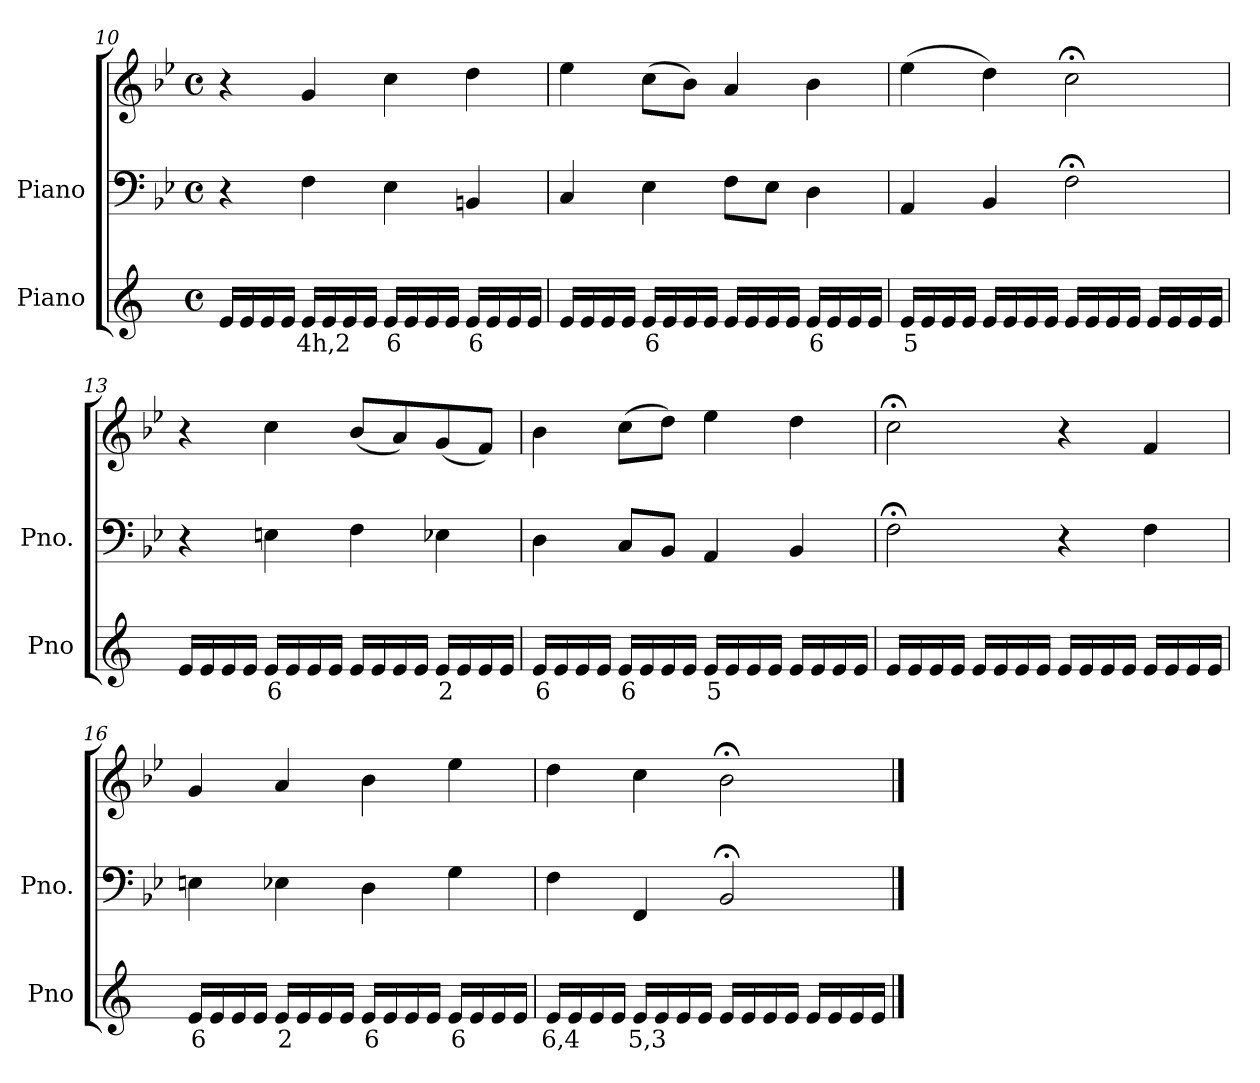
**kern	**text	**kern	**kern
*part2	*part2	*part1	*part1
*staff3	*staff3	*staff2	*staff1
*I"Piano	*	*I"Piano	*
*I'Pno	*	*I'Pno.	*
*clefG2	*	*clefF4	*clefG2
*k[]	*	*k[b-e-]	*k[b-e-]
*M4/4	*	*M4/4	*M4/4
*met(c)	*	*met(c)	*met(c)
=10	=10	=10	=10
16e/LL	.	4r	4r
16e/	.	.	.
16e/	.	.	.
16e/JJ	.	.	.
!	!LO:LY:b	!	!
16e/LL	4h,2	4F\	4g/
16e/	.	.	.
16e/	.	.	.
16e/JJ	.	.	.
!	!LO:LY:b	!	!
16e/LL	6	4E-\	4cc\
16e/	.	.	.
16e/	.	.	.
16e/JJ	.	.	.
!	!LO:LY:b	!	!
16e/LL	6	4BBn/	4dd\
16e/	.	.	.
16e/	.	.	.
16e/JJ	.	.	.
=11	=11	=11	=11
16e/LL	.	4C/	4ee-\
16e/	.	.	.
16e/	.	.	.
16e/JJ	.	.	.
!	!LO:LY:b	!	!
16e/LL	6	4E-\	(>8cc\L
16e/	.	.	.
16e/	.	.	8b-\J)
16e/JJ	.	.	.
16e/LL	.	8F\L	4a/
16e/	.	.	.
!	!LO:LY:b	!	!
16e/	_	8E-\J	.
16e/JJ	.	.	.
!	!LO:LY:b	!	!
16e/LL	6	4D\	4b-\
16e/	.	.	.
16e/	.	.	.
16e/JJ	.	.	.
=12	=12	=12	=12
!	!LO:LY:b	!	!
16e/LL	5	4AA/	(>4ee-\
16e/	.	.	.
16e/	.	.	.
16e/JJ	.	.	.
16e/LL	.	4BB-/	4dd\)
16e/	.	.	.
16e/	.	.	.
16e/JJ	.	.	.
16e/LL	.	2F;<\	2cc;<\
16e/	.	.	.
16e/	.	.	.
16e/JJ	.	.	.
16e/LL	.	.	.
16e/	.	.	.
16e/	.	.	.
16e/JJ	.	.	.
=13	=13	=13	=13
16e/LL	.	4r	4r
16e/	.	.	.
16e/	.	.	.
16e/JJ	.	.	.
!	!LO:LY:b	!	!
16e/LL	6	4En\	4cc\
16e/	.	.	.
16e/	.	.	.
16e/JJ	.	.	.
16e/LL	.	4F\	(<8b-/L
16e/	.	.	.
16e/	.	.	8a/)
16e/JJ	.	.	.
!	!LO:LY:b	!	!
16e/LL	2	4E-X\	(<8g/
16e/	.	.	.
16e/	.	.	8f/J)
16e/JJ	.	.	.
=14	=14	=14	=14
!	!LO:LY:b	!	!
16e/LL	6	4D\	4b-\
16e/	.	.	.
16e/	.	.	.
16e/JJ	.	.	.
!	!LO:LY:b	!	!
16e/LL	6	8C/L	(>8cc\L
16e/	.	.	.
16e/	.	8BB-/J	8dd\J)
16e/JJ	.	.	.
!	!LO:LY:b	!	!
16e/LL	5	4AA/	4ee-\
16e/	.	.	.
16e/	.	.	.
16e/JJ	.	.	.
16e/LL	.	4BB-/	4dd\
16e/	.	.	.
16e/	.	.	.
16e/JJ	.	.	.
=15	=15	=15	=15
16e/LL	.	2F;<\	2cc;<\
16e/	.	.	.
16e/	.	.	.
16e/JJ	.	.	.
16e/LL	.	.	.
16e/	.	.	.
16e/	.	.	.
16e/JJ	.	.	.
16e/LL	.	4r	4r
16e/	.	.	.
16e/	.	.	.
16e/JJ	.	.	.
16e/LL	.	4F\	4f/
16e/	.	.	.
16e/	.	.	.
16e/JJ	.	.	.
=16	=16	=16	=16
!	!LO:LY:b	!	!
16e/LL	6	4En\	4g/
16e/	.	.	.
16e/	.	.	.
16e/JJ	.	.	.
!	!LO:LY:b	!	!
16e/LL	2	4E-X\	4a/
16e/	.	.	.
16e/	.	.	.
16e/JJ	.	.	.
!	!LO:LY:b	!	!
16e/LL	6	4D\	4b-\
16e/	.	.	.
16e/	.	.	.
16e/JJ	.	.	.
!	!LO:LY:b	!	!
16e/LL	6	4G\	4ee-\
16e/	.	.	.
16e/	.	.	.
16e/JJ	.	.	.
=17	=17	=17	=17
!	!LO:LY:b	!	!
16e/LL	6,4	4F\	4dd\
16e/	.	.	.
16e/	.	.	.
16e/JJ	.	.	.
!	!LO:LY:b	!	!
16e/LL	5,3	4FF/	4cc\
16e/	.	.	.
16e/	.	.	.
16e/JJ	.	.	.
16e/LL	.	2BB-;</	2b-;<\
16e/	.	.	.
16e/	.	.	.
16e/JJ	.	.	.
16e/LL	.	.	.
16e/	.	.	.
16e/	.	.	.
16e/JJ	.	.	.
==	==	==	==
*-	*-	*-	*-
